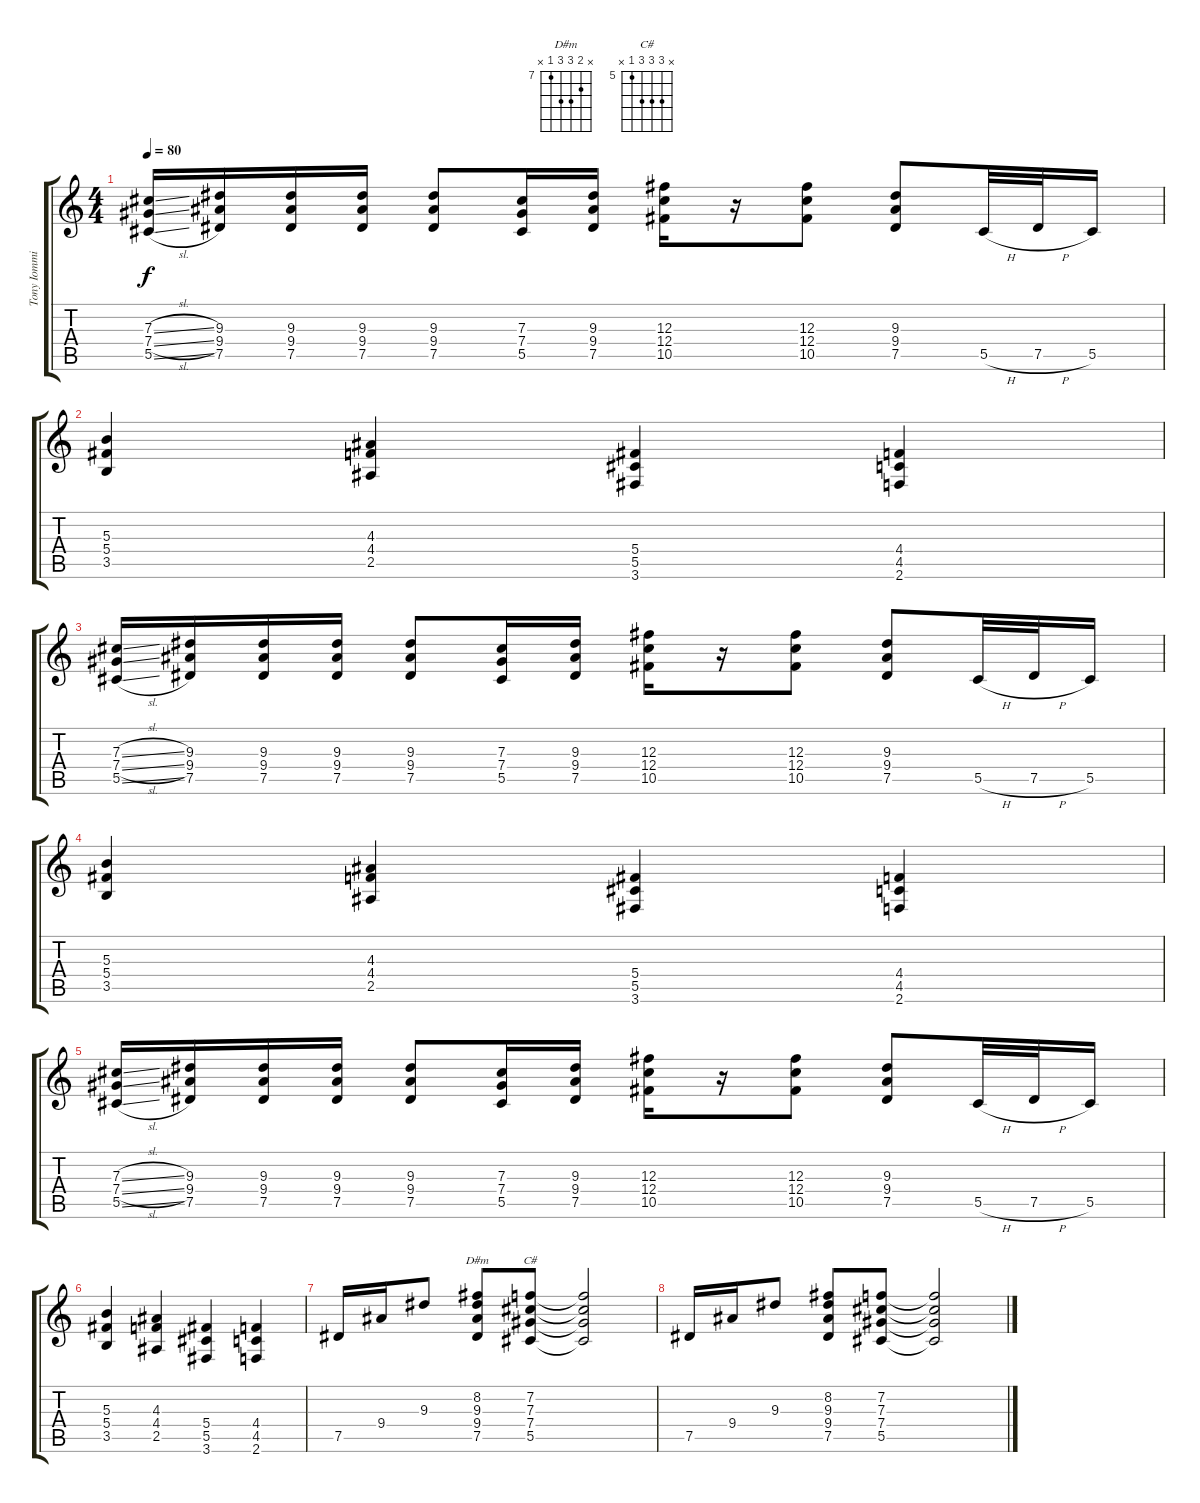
\track ("Tony Iommi (Lead)" "Tony Iommi") {instrument distortionguitar}
\staff {score tabs}
\tuning (Eb4 Bb3 Gb3 Db3 Ab2 Eb2) {hide}
\chord ("D#m" x 8 9 9 7 x) {firstfret 7}
\chord ("C#" x 7 7 7 5 x) {firstfret 5}
\ts (4 4)
\tempo 80
\clef g2
\ks c
(7.3{sl} 7.4{sl} 5.5{sl}).16{dy f} (9.3 9.4 7.5).16 (9.3 9.4 7.5).16 (9.3 9.4 7.5).16 (9.3 9.4 7.5).8 (7.3 7.4 5.5).16 (9.3 9.4 7.5).16 (12.3 12.4 10.5).16 r.16 (12.3 12.4 10.5).8 (9.3 9.4 7.5).8 5.5{h}.32 7.5{h}.32 5.5.16 |
(5.3 5.4 3.5).4 (4.3 4.4 2.5).4 (5.4 5.5 3.6).4 (4.4 4.5 2.6).4 |
(7.3{sl} 7.4{sl} 5.5{sl}).16 (9.3 9.4 7.5).16 (9.3 9.4 7.5).16 (9.3 9.4 7.5).16 (9.3 9.4 7.5).8 (7.3 7.4 5.5).16 (9.3 9.4 7.5).16 (12.3 12.4 10.5).16 r.16 (12.3 12.4 10.5).8 (9.3 9.4 7.5).8 5.5{h}.32 7.5{h}.32 5.5.16 |
(5.3 5.4 3.5).4 (4.3 4.4 2.5).4 (5.4 5.5 3.6).4 (4.4 4.5 2.6).4 |
(7.3{sl} 7.4{sl} 5.5{sl}).16 (9.3 9.4 7.5).16 (9.3 9.4 7.5).16 (9.3 9.4 7.5).16 (9.3 9.4 7.5).8 (7.3 7.4 5.5).16 (9.3 9.4 7.5).16 (12.3 12.4 10.5).16 r.16 (12.3 12.4 10.5).8 (9.3 9.4 7.5).8 5.5{h}.32 7.5{h}.32 5.5.16 |
(5.3 5.4 3.5).4 (4.3 4.4 2.5).4 (5.4 5.5 3.6).4 (4.4 4.5 2.6).4 |
7.5.16{instrument electricguitarjazz} 9.4.16 9.3.8 (8.2 9.3 9.4 7.5).8{ch "D#m"} (7.2 7.3 7.4 5.5).8{ch "C#"} (7.2{t} 7.3{t} 7.4{t} 5.5{t}).2 |
7.5.16 9.4.16 9.3.8 (8.2 9.3 9.4 7.5).8 (7.2 7.3 7.4 5.5).8 (7.2{t} 7.3{t} 7.4{t} 5.5{t}).2
